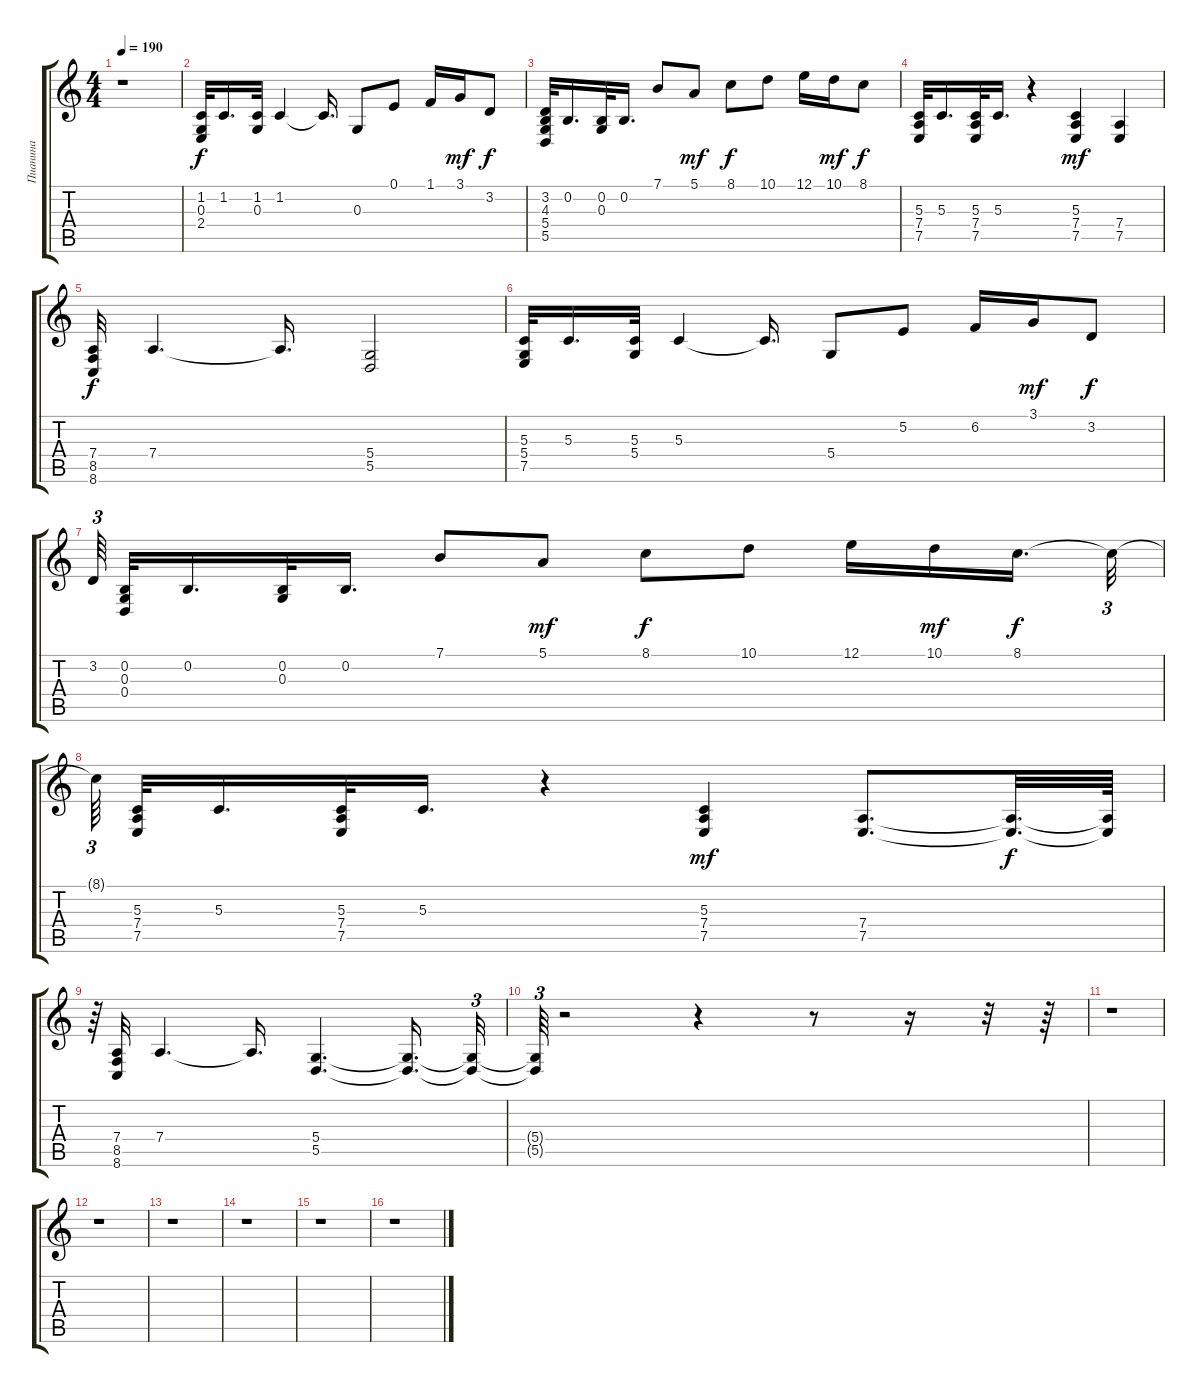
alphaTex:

\track ("Пианина" "Пианина") {instrument brightacousticpiano}
\staff {score tabs}
\tuning (E4 B3 G3 D3 A2 E2) {hide}
\ts (4 4)
\tempo 190
\clef g2
\ks c
r.1{dy f} |
(1.2 0.3 2.4).32{volume 12} 1.2.16{d} (1.2 0.3).32 1.2.4 1.2{t}.16{d} 0.3.8 0.1.8 1.1.16 3.1.16{dy mf} 3.2.8{dy f} |
(3.2 4.3 5.4 5.5).32 0.2.16{d} (0.2 0.3).32 0.2.16{d} 7.1.8 5.1.8{dy mf} 8.1.8{dy f} 10.1.8 12.1.16 10.1.16{dy mf} 8.1.8{dy f} |
(5.3 7.4 7.5).32 5.3.16{d} (5.3 7.4 7.5).32 5.3.16{d} r.4 (5.3 7.4 7.5).4{dy mf} (7.4 7.5).4 |
(7.4 8.5 8.6).32{dy f} 7.4.4{d} 7.4{t}.16{d} (5.4 5.5).2 |
(5.3 5.4 7.5).32 5.3.16{d} (5.3 5.4).32 5.3.4 5.3{t}.16{d} 5.4.8 5.2.8 6.2.16 3.1.16{dy mf} 3.2.8{dy f} |
3.2.64{tu (3 2) beam splitsecondary} (0.2 0.3 0.4).32 0.2.16{d} (0.2 0.3).32 0.2.16{d} 7.1.8 5.1.8{dy mf} 8.1.8{dy f} 10.1.8 12.1.16 10.1.16{dy mf} 8.1.16{d dy f beam splitsecondary} 8.1{t}.32{tu (3 2)} |
8.1{t}.64{tu (3 2) beam splitsecondary} (5.3 7.4 7.5).32 5.3.16{d} (5.3 7.4 7.5).32 5.3.16{d} r.4 (5.3 7.4 7.5).4{dy mf} (7.4 7.5).8{d} (7.4{t} 7.5{t}).32{d dy f} (7.4{t} 7.5{t}).64 |
r.64{tu (3 2)} (7.4 8.5 8.6).32 7.4.4{d} 7.4{t}.16{d} (5.4 5.5).4{d} (5.4{t} 5.5{t}).16{d} (5.4{t} 5.5{t}).32{tu (3 2)} |
(5.4{t} 5.5{t}).64{tu (3 2)} r.2 r.4 r.8 r.16 r.32 r.64 |
r.1 |
r.1 |
r.1 |
r.1 |
r.1 |
r.1
